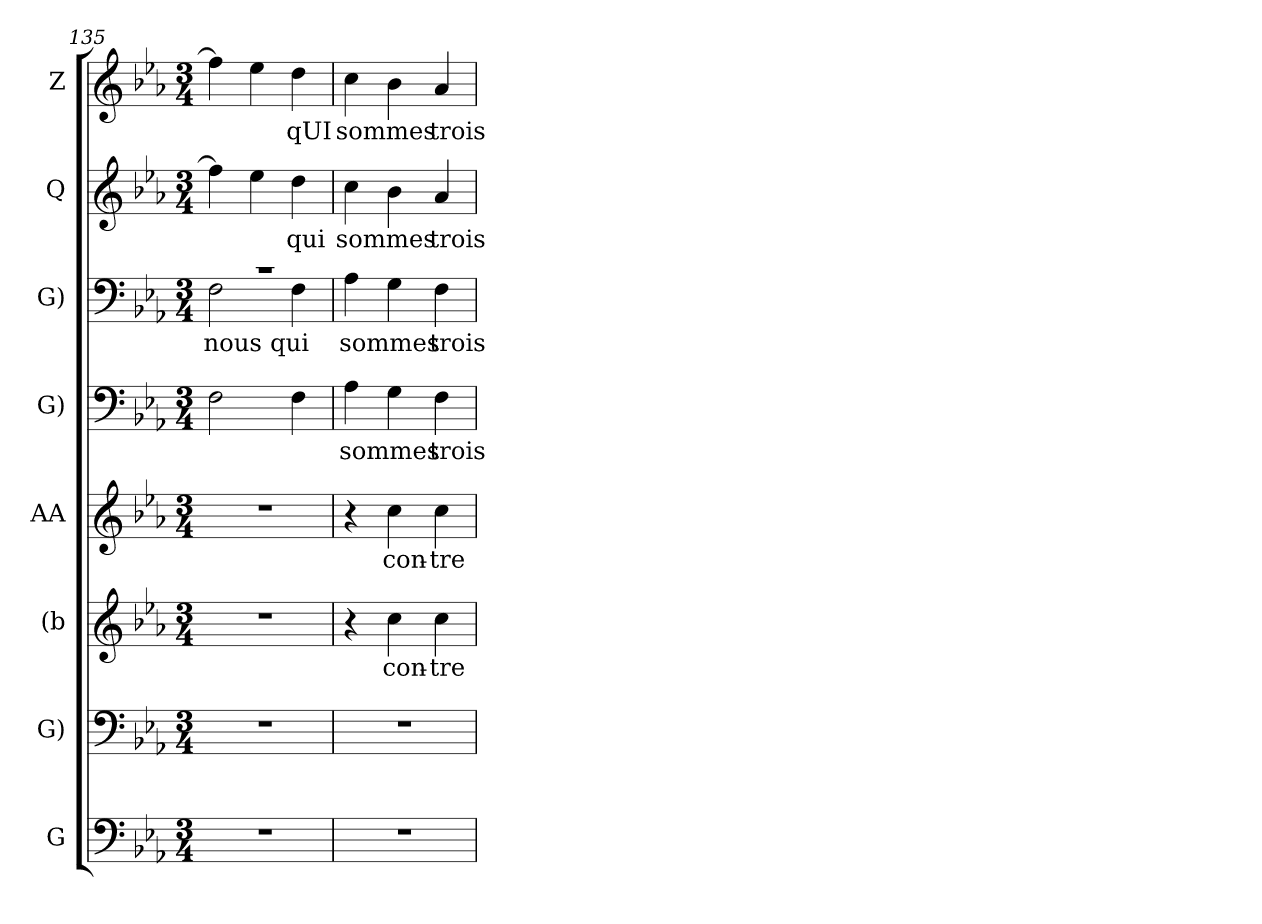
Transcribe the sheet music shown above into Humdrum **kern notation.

**kern	**kern	**kern	**text	**kern	**text	**kern	**text	**kern	**text	**kern	**text	**kern	**text
*part8	*part7	*part6	*part6	*part5	*part5	*part4	*part4	*part3	*part3	*part2	*part2	*part1	*part1
*staff8	*staff7	*staff6	*staff6	*staff5	*staff5	*staff4	*staff4	*staff3	*staff3	*staff2	*staff2	*staff1	*staff1
*I"G	*I"G)	*I"(b	*	*I"AA	*	*I"G)	*	*I"G)	*	*I"Q	*	*I"Z	*
*clefF4	*clefF4	*clefG2	*	*clefG2	*	*clefF4	*	*clefF4	*	*clefG2	*	*clefG2	*
*k[b-e-a-]	*k[b-e-a-]	*k[b-e-a-]	*	*k[b-e-a-]	*	*k[b-e-a-]	*	*k[b-e-a-]	*	*k[b-e-a-]	*	*k[b-e-a-]	*
*M3/4	*M3/4	*M3/4	*	*M3/4	*	*M3/4	*	*M3/4	*	*M3/4	*	*M3/4	*
=135	=135	=135	=135	=135	=135	=135	=135	=135	=135	=135	=135	=135	=135
*	*	*	*	*	*	*	*	*^	*	*	*	*	*
2.r	2.r	2.r	.	2.r	.	2Fi\	.	2.r	2Fj\	nous	4ffi\]	.	4ffi\]	.
.	.	.	.	.	.	.	.	.	.	.	4ee-i\	.	4ee-i\	.
.	.	.	.	.	.	4Fi\	.	.	4Fj\	qui	4ddi\	qui	4ddi\	qUI
*	*	*	*	*	*	*	*	*v	*v	*	*	*	*	*
!!LO:PB:g=z
=136	=136	=136	=136	=136	=136	=136	=136	=136	=136	=136	=136	=136	=136
2.r	2.r	4r	.	4r	.	4A-i\	sommes	4A-i\	sommes	4cci\	sommes	4cci\	sommes
.	.	4cci\	con-	4cci\	con-	4Gi\	.	4Gi\	.	4b-i\	.	4b-i\	.
.	.	4cci\	tre	4cci\	tre	4Fi\	trois	4Fi\	trois	4a-i/	trois	4a-i/	trois
=	=	=	=	=	=	=	=	=	=	=	=	=	=
*-	*-	*-	*-	*-	*-	*-	*-	*-	*-	*-	*-	*-	*-
